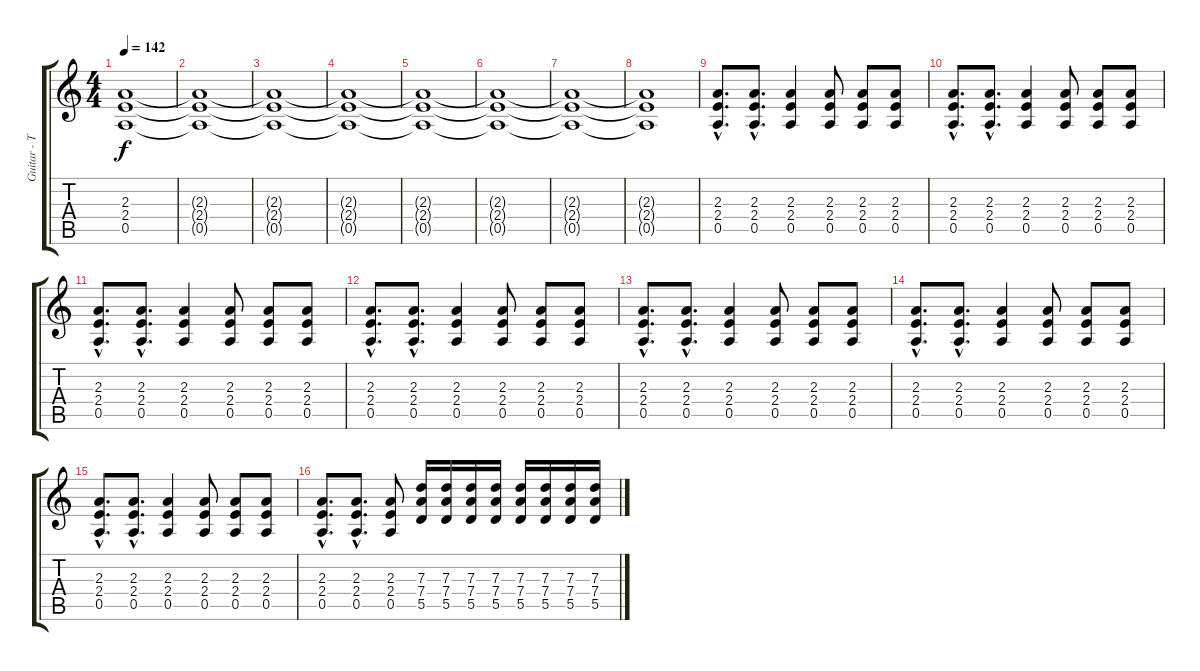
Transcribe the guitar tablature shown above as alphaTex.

\track ("Guitar - Tom" "Guitar - T") {instrument distortionguitar}
\staff {score tabs}
\tuning (E4 B3 G3 D3 A2 E2) {hide}
\ts (4 4)
\tempo 142
\clef g2
\ks c
(2.3 2.4 0.5).1{dy f} |
(2.3{t} 2.4{t} 0.5{t}).1 |
(2.3{t} 2.4{t} 0.5{t}).1 |
(2.3{t} 2.4{t} 0.5{t}).1 |
(2.3{t} 2.4{t} 0.5{t}).1 |
(2.3{t} 2.4{t} 0.5{t}).1 |
(2.3{t} 2.4{t} 0.5{t}).1 |
(2.3{t} 2.4{t} 0.5{t}).1 |
(2.3{hac} 2.4{hac} 0.5{hac}).8{d} (2.3{hac} 2.4{hac} 0.5{hac}).8{d} (2.3 2.4 0.5).4 (2.3 2.4 0.5).8 (2.3 2.4 0.5).8 (2.3 2.4 0.5).8 |
(2.3{hac} 2.4{hac} 0.5{hac}).8{d} (2.3{hac} 2.4{hac} 0.5{hac}).8{d} (2.3 2.4 0.5).4 (2.3 2.4 0.5).8 (2.3 2.4 0.5).8 (2.3 2.4 0.5).8 |
(2.3{hac} 2.4{hac} 0.5{hac}).8{d} (2.3{hac} 2.4{hac} 0.5{hac}).8{d} (2.3 2.4 0.5).4 (2.3 2.4 0.5).8 (2.3 2.4 0.5).8 (2.3 2.4 0.5).8 |
(2.3{hac} 2.4{hac} 0.5{hac}).8{d} (2.3{hac} 2.4{hac} 0.5{hac}).8{d} (2.3 2.4 0.5).4 (2.3 2.4 0.5).8 (2.3 2.4 0.5).8 (2.3 2.4 0.5).8 |
(2.3{hac} 2.4{hac} 0.5{hac}).8{d} (2.3{hac} 2.4{hac} 0.5{hac}).8{d} (2.3 2.4 0.5).4 (2.3 2.4 0.5).8 (2.3 2.4 0.5).8 (2.3 2.4 0.5).8 |
(2.3{hac} 2.4{hac} 0.5{hac}).8{d} (2.3{hac} 2.4{hac} 0.5{hac}).8{d} (2.3 2.4 0.5).4 (2.3 2.4 0.5).8 (2.3 2.4 0.5).8 (2.3 2.4 0.5).8 |
(2.3{hac} 2.4{hac} 0.5{hac}).8{d} (2.3{hac} 2.4{hac} 0.5{hac}).8{d} (2.3 2.4 0.5).4 (2.3 2.4 0.5).8 (2.3 2.4 0.5).8 (2.3 2.4 0.5).8 |
(2.3{hac} 2.4{hac} 0.5{hac}).8{d} (2.3{hac} 2.4{hac} 0.5{hac}).8{d} (2.3 2.4 0.5).8 (7.3 7.4 5.5).16 (7.3 7.4 5.5).16 (7.3 7.4 5.5).16 (7.3 7.4 5.5).16 (7.3 7.4 5.5).16 (7.3 7.4 5.5).16 (7.3 7.4 5.5).16 (7.3 7.4 5.5).16
